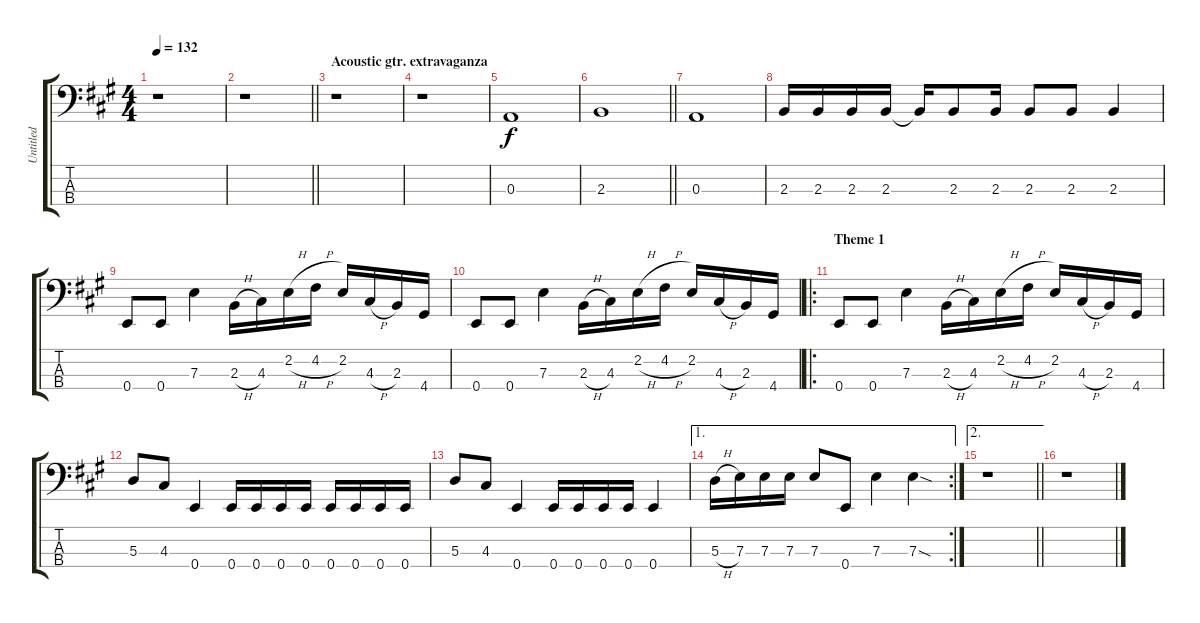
\track ("Untitled" "Untitled") {instrument electricbassfinger}
\staff {score tabs}
\tuning (G2 D2 A1 E1) {hide}
\ts (4 4)
\tempo 132
\clef f4
\ks a
r.1{dy f} |
\barLineRight lightlight
r.1 |
\section ("" "Acoustic gtr. extravaganza")
r.1 |
r.1 |
0.3.1 |
\barLineRight lightlight
2.3.1 |
0.3.1 |
2.3.16 2.3.16 2.3.16 2.3.16 2.3{t}.16 2.3.8 2.3.16 2.3.8 2.3.8 2.3.4 |
0.4.8 0.4.8 7.3.4 2.3{h}.16 4.3.16 2.2{h}.16 4.2{h}.16 2.2.16 4.3{h}.16 2.3.16 4.4.16 |
0.4.8 0.4.8 7.3.4 2.3{h}.16 4.3.16 2.2{h}.16 4.2{h}.16 2.2.16 4.3{h}.16 2.3.16 4.4.16 |
\ro
\section ("" "Theme 1")
0.4.8 0.4.8 7.3.4 2.3{h}.16 4.3.16 2.2{h}.16 4.2{h}.16 2.2.16 4.3{h}.16 2.3.16 4.4.16 |
5.3.8 4.3.8 0.4.4 0.4.16 0.4.16 0.4.16 0.4.16 0.4.16 0.4.16 0.4.16 0.4.16 |
5.3.8 4.3.8 0.4.4 0.4.16 0.4.16 0.4.16 0.4.16 0.4.4 |
\ae 1
\rc 2
5.3{h}.16 7.3.16 7.3.16 7.3.16 7.3.8 0.4.8 7.3.4 7.3{sod}.4 |
\ae 2
\barLineRight lightlight
r.1 |
r.1
